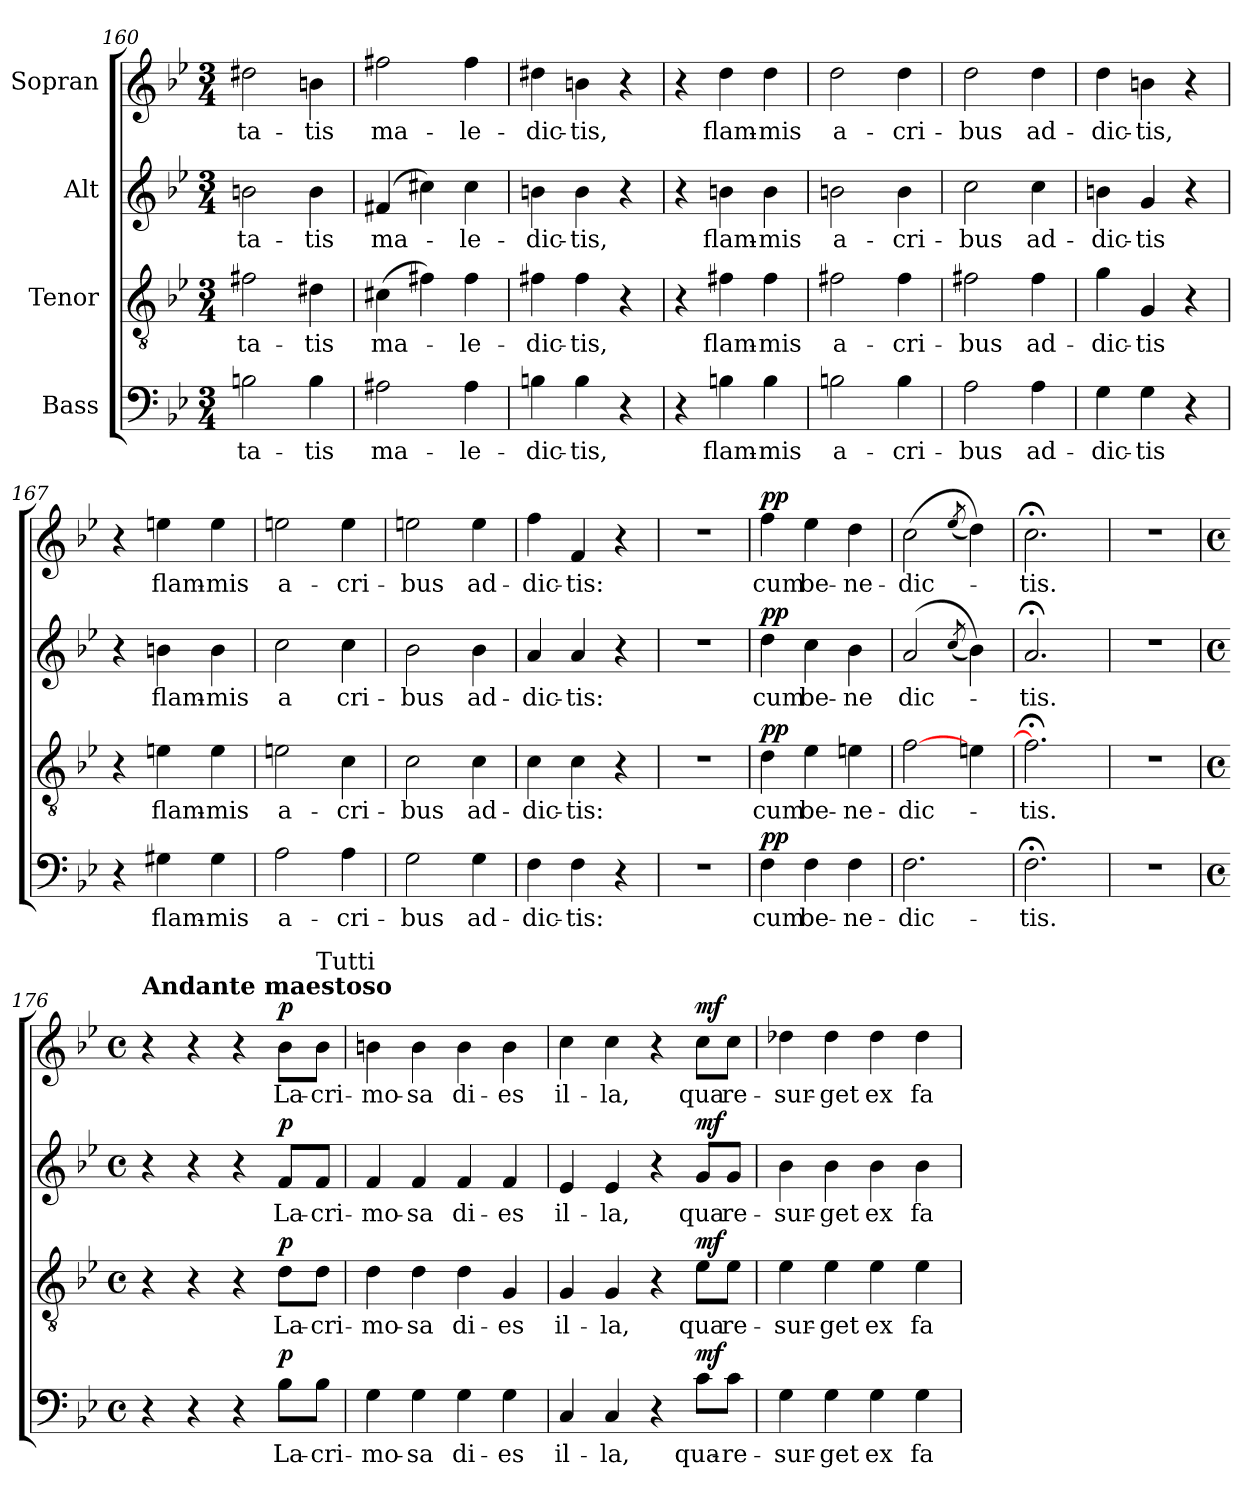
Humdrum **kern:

**kern	**text	**dynam	**kern	**text	**dynam	**kern	**text	**dynam	**kern	**text	**dynam
*part4	*part4	*part4	*part3	*part3	*part3	*part2	*part2	*part2	*part1	*part1	*part1
*staff4	*staff4	*staff4	*staff3	*staff3	*staff3	*staff2	*staff2	*staff2	*staff1	*staff1	*staff1
*I"Bass	*	*	*I"Tenor	*	*	*I"Alt	*	*	*I"Sopran	*	*
*clefF4	*	*	*clefGv2	*	*	*clefG2	*	*	*clefG2	*	*
*k[b-e-]	*	*	*k[b-e-]	*	*	*k[b-e-]	*	*	*k[b-e-]	*	*
*B-:	*	*	*B-:	*	*	*B-:	*	*	*B-:	*	*
*M3/4	*	*	*M3/4	*	*	*M3/4	*	*	*M3/4	*	*
=160	=160	=160	=160	=160	=160	=160	=160	=160	=160	=160	=160
!	!LO:LY:b	!	!	!LO:LY:b	!	!	!LO:LY:b	!	!	!LO:LY:b	!
2Bn\	-ta-	.	2f#X\	-ta-	.	2bn\	-ta-	.	2dd#X\	-ta-	.
!	!LO:LY:b	!	!	!LO:LY:b	!	!	!LO:LY:b	!	!	!LO:LY:b	!
4B\	-tis	.	4d#X\	-tis	.	4b\	-tis	.	4bn\	-tis	.
=161	=161	=161	=161	=161	=161	=161	=161	=161	=161	=161	=161
!	!LO:LY:b	!	!	!LO:LY:b	!	!	!LO:LY:b	!	!	!LO:LY:b	!
2A#X\	ma-	.	(>4c#X\	ma-	.	(>4f#X/	ma-	.	2ff#X\	ma-	.
.	.	.	4f#X\)	.	.	4cc#X\)	.	.	.	.	.
!	!LO:LY:b	!	!	!LO:LY:b	!	!	!LO:LY:b	!	!	!LO:LY:b	!
4A#\	-le-	.	4f#\	-le-	.	4cc#\	-le-	.	4ff#\	-le-	.
!!LO:LB:g=z
=162	=162	=162	=162	=162	=162	=162	=162	=162	=162	=162	=162
!	!LO:LY:b	!	!	!LO:LY:b	!	!	!LO:LY:b	!	!	!LO:LY:b	!
4Bn\	-dic-	.	4f#X\	-dic-	.	4bn\	-dic-	.	4dd#X\	-dic-	.
!	!LO:LY:b	!	!	!LO:LY:b	!	!	!LO:LY:b	!	!	!LO:LY:b	!
4B\	-tis,	.	4f#\	-tis,	.	4b\	-tis,	.	4bn\	-tis,	.
4r	.	.	4r	.	.	4r	.	.	4r	.	.
=163	=163	=163	=163	=163	=163	=163	=163	=163	=163	=163	=163
4r	.	.	4r	.	.	4r	.	.	4r	.	.
!	!LO:LY:b	!	!	!LO:LY:b	!	!	!LO:LY:b	!	!	!LO:LY:b	!
4Bn\	flam-	.	4f#X\	flam-	.	4bn\	flam-	.	4dd\	flam-	.
!	!LO:LY:b	!	!	!LO:LY:b	!	!	!LO:LY:b	!	!	!LO:LY:b	!
4B\	-mis	.	4f#\	-mis	.	4b\	-mis	.	4dd\	-mis	.
=164	=164	=164	=164	=164	=164	=164	=164	=164	=164	=164	=164
!	!LO:LY:b	!	!	!LO:LY:b	!	!	!LO:LY:b	!	!	!LO:LY:b	!
2Bn\	a-	.	2f#X\	a-	.	2bn\	a-	.	2dd\	a-	.
!	!LO:LY:b	!	!	!LO:LY:b	!	!	!LO:LY:b	!	!	!LO:LY:b	!
4B\	-cri-	.	4f#\	-cri-	.	4b\	-cri-	.	4dd\	-cri-	.
=165	=165	=165	=165	=165	=165	=165	=165	=165	=165	=165	=165
!	!LO:LY:b	!	!	!LO:LY:b	!	!	!LO:LY:b	!	!	!LO:LY:b	!
2A\	-bus	.	2f#X\	-bus	.	2cc\	-bus	.	2dd\	-bus	.
!	!LO:LY:b	!	!	!LO:LY:b	!	!	!LO:LY:b	!	!	!LO:LY:b	!
4A\	ad-	.	4f#\	ad-	.	4cc\	ad-	.	4dd\	ad-	.
=166	=166	=166	=166	=166	=166	=166	=166	=166	=166	=166	=166
!	!LO:LY:b	!	!	!LO:LY:b	!	!	!LO:LY:b	!	!	!LO:LY:b	!
4G\	-dic-	.	4g\	-dic-	.	4bn\	-dic-	.	4dd\	-dic-	.
!	!LO:LY:b	!	!	!LO:LY:b	!	!	!LO:LY:b	!	!	!LO:LY:b	!
4G\	-tis	.	4G/	-tis	.	4g/	-tis	.	4bn\	-tis,	.
4r	.	.	4r	.	.	4r	.	.	4r	.	.
=167	=167	=167	=167	=167	=167	=167	=167	=167	=167	=167	=167
4r	.	.	4r	.	.	4r	.	.	4r	.	.
!	!LO:LY:b	!	!	!LO:LY:b	!	!	!LO:LY:b	!	!	!LO:LY:b	!
4G#X\	flam-	.	4en\	flam-	.	4bn\	flam-	.	4een\	flam-	.
!	!LO:LY:b	!	!	!LO:LY:b	!	!	!LO:LY:b	!	!	!LO:LY:b	!
4G#\	-mis	.	4e\	-mis	.	4b\	-mis	.	4ee\	-mis	.
=168	=168	=168	=168	=168	=168	=168	=168	=168	=168	=168	=168
!	!LO:LY:b	!	!	!LO:LY:b	!	!	!LO:LY:b	!	!	!LO:LY:b	!
2A\	a-	.	2en\	a-	.	2cc\	a	.	2een\	a-	.
!	!LO:LY:b	!	!	!LO:LY:b	!	!	!LO:LY:b	!	!	!LO:LY:b	!
4A\	-cri-	.	4c\	-cri-	.	4cc\	cri-	.	4ee\	-cri-	.
=169	=169	=169	=169	=169	=169	=169	=169	=169	=169	=169	=169
!	!LO:LY:b	!	!	!LO:LY:b	!	!	!LO:LY:b	!	!	!LO:LY:b	!
2G\	-bus	.	2c\	-bus	.	2b-\	-bus	.	2een\	-bus	.
!	!LO:LY:b	!	!	!LO:LY:b	!	!	!LO:LY:b	!	!	!LO:LY:b	!
4G\	ad-	.	4c\	ad-	.	4b-\	ad-	.	4ee\	ad-	.
!!LO:PB:g=z
=170	=170	=170	=170	=170	=170	=170	=170	=170	=170	=170	=170
!	!LO:LY:b	!	!	!LO:LY:b	!	!	!LO:LY:b	!	!	!LO:LY:b	!
4F\	-dic-	.	4c\	-dic-	.	4a/	-dic-	.	4ff\	-dic-	.
!	!LO:LY:b	!	!	!LO:LY:b	!	!	!LO:LY:b	!	!	!LO:LY:b	!
4F\	-tis:	.	4c\	-tis:	.	4a/	-tis:	.	4f/	-tis:	.
4r	.	.	4r	.	.	4r	.	.	4r	.	.
=171	=171	=171	=171	=171	=171	=171	=171	=171	=171	=171	=171
2.r	.	.	2.r	.	.	2.r	.	.	2.r	.	.
=172	=172	=172	=172	=172	=172	=172	=172	=172	=172	=172	=172
!	!LO:LY:b	!LO:DY:a	!	!LO:LY:b	!LO:DY:a	!	!LO:LY:b	!LO:DY:a	!	!LO:LY:b	!LO:DY:a
4F\	cum	pp	4d\	cum	pp	4dd\	cum	pp	4ff\	cum	pp
!	!LO:LY:b	!	!	!LO:LY:b	!	!	!LO:LY:b	!	!	!LO:LY:b	!
4F\	be-	.	4e-\	be-	.	4cc\	be-	.	4ee-\	be-	.
!	!LO:LY:b	!	!	!LO:LY:b	!	!	!LO:LY:b	!	!	!LO:LY:b	!
4F\	-ne-	.	4en\	-ne-	.	4b-\	-ne	.	4dd\	-ne-	.
=173	=173	=173	=173	=173	=173	=173	=173	=173	=173	=173	=173
!	!LO:LY:b	!	!	!LO:LY:b	!	!	!LO:LY:b	!	!	!LO:LY:b	!
2.F\	-dic-	.	[2f\	-dic-	.	(>2a/	dic-	.	(>2cc\	-dic-	.
.	.	.	.	.	.	(<8qcc/	.	.	(<8qee-/	.	.
.	.	.	4en\	.	.	4b-\))	.	.	4dd\))	.	.
=174	=174	=174	=174	=174	=174	=174	=174	=174	=174	=174	=174
!	!LO:LY:b	!	!	!LO:LY:b	!	!	!LO:LY:b	!	!	!LO:LY:b	!
2.F;<\	-tis.	.	2.f;<\]	-tis.	.	2.a;</	-tis.	.	2.cc;<\	-tis.	.
=175	=175	=175	=175	=175	=175	=175	=175	=175	=175	=175	=175
2.r	.	.	2.r	.	.	2.r	.	.	2.r	.	.
=176	=176	=176	=176	=176	=176	=176	=176	=176	=176	=176	=176
*M4/4	*	*	*M4/4	*	*	*M4/4	*	*	*M4/4	*	*
*met(c)	*	*	*met(c)	*	*	*met(c)	*	*	*met(c)	*	*
!	!	!	!	!	!	!	!	!	!LO:TX:a:B:t=Andante maestoso	!	!
4r	.	.	4r	.	.	4r	.	.	4r	.	.
4r	.	.	4r	.	.	4r	.	.	4r	.	.
4r	.	.	4r	.	.	4r	.	.	4r	.	.
!	!LO:LY:b	!LO:DY:a	!	!LO:LY:b	!LO:DY:a	!	!LO:LY:b	!LO:DY:a	!	!LO:LY:b	!LO:DY:a
8B-\L	La-	p	8d\L	La-	p	8f/L	La-	p	8b-\L	La-	p
!	!	!	!	!	!	!	!	!	!LO:TX:a:t=Tutti	!	!
!	!LO:LY:b	!	!	!LO:LY:b	!	!	!LO:LY:b	!	!	!LO:LY:b	!
8B-\J	-cri-	.	8d\J	-cri-	.	8f/J	-cri-	.	8b-\J	-cri-	.
!!LO:LB:g=z
=177	=177	=177	=177	=177	=177	=177	=177	=177	=177	=177	=177
!	!LO:LY:b	!	!	!LO:LY:b	!	!	!LO:LY:b	!	!	!LO:LY:b	!
4G\	-mo-	.	4d\	-mo-	.	4f/	-mo-	.	4bn\	-mo-	.
!	!LO:LY:b	!	!	!LO:LY:b	!	!	!LO:LY:b	!	!	!LO:LY:b	!
4G\	-sa	.	4d\	-sa	.	4f/	-sa	.	4b\	-sa	.
!	!LO:LY:b	!	!	!LO:LY:b	!	!	!LO:LY:b	!	!	!LO:LY:b	!
4G\	di-	.	4d\	di-	.	4f/	di-	.	4b\	di-	.
!	!LO:LY:b	!	!	!LO:LY:b	!	!	!LO:LY:b	!	!	!LO:LY:b	!
4G\	-es	.	4G/	-es	.	4f/	-es	.	4b\	-es	.
=178	=178	=178	=178	=178	=178	=178	=178	=178	=178	=178	=178
!	!LO:LY:b	!	!	!LO:LY:b	!	!	!LO:LY:b	!	!	!LO:LY:b	!
4C/	il-	.	4G/	il-	.	4e-/	il-	.	4cc\	il-	.
!	!LO:LY:b	!	!	!LO:LY:b	!	!	!LO:LY:b	!	!	!LO:LY:b	!
4C/	-la,	.	4G/	-la,	.	4e-/	-la,	.	4cc\	-la,	.
4r	.	.	4r	.	.	4r	.	.	4r	.	.
!	!LO:LY:b	!LO:DY:a	!	!LO:LY:b	!LO:DY:a	!	!LO:LY:b	!LO:DY:a	!	!LO:LY:b	!LO:DY:a
8c\L	qua-	mf	8e-\L	qua	mf	8g/L	qua	mf	8cc\L	qua	mf
!	!LO:LY:b	!	!	!LO:LY:b	!	!	!LO:LY:b	!	!	!LO:LY:b	!
8c\J	-re-	.	8e-\J	re-	.	8g/J	re-	.	8cc\J	re-	.
=179	=179	=179	=179	=179	=179	=179	=179	=179	=179	=179	=179
!	!LO:LY:b	!	!	!LO:LY:b	!	!	!LO:LY:b	!	!	!LO:LY:b	!
4G\	-sur-	.	4e-\	-sur-	.	4b-\	-sur-	.	4dd-X\	-sur-	.
!	!LO:LY:b	!	!	!LO:LY:b	!	!	!LO:LY:b	!	!	!LO:LY:b	!
4G\	-get	.	4e-\	-get	.	4b-\	-get	.	4dd-\	-get	.
!	!LO:LY:b	!	!	!LO:LY:b	!	!	!LO:LY:b	!	!	!LO:LY:b	!
4G\	ex	.	4e-\	ex	.	4b-\	ex	.	4dd-\	ex	.
!	!LO:LY:b	!	!	!LO:LY:b	!	!	!LO:LY:b	!	!	!LO:LY:b	!
4G\	fa-	.	4e-\	fa-	.	4b-\	fa-	.	4dd-\	fa-	.
=	=	=	=	=	=	=	=	=	=	=	=
*-	*-	*-	*-	*-	*-	*-	*-	*-	*-	*-	*-
